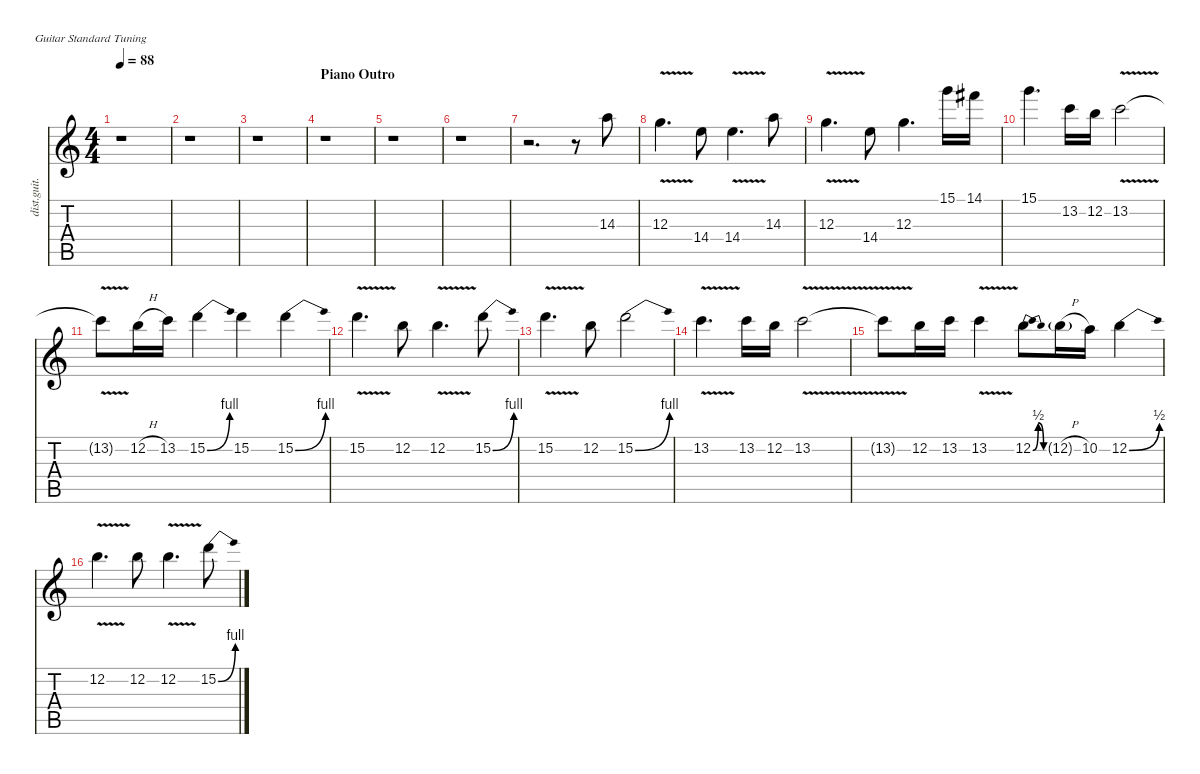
\defaultSystemsLayout 4
\hideDynamics
\bracketExtendMode nobrackets
\otherSystemsTrackNameOrientation horizontal
\track ("Guitar 4" "dist.guit.") {instrument distortionguitar}
\staff {score tabs}
\tuning (E4 B3 G3 D3 A2 E2)
\ts (4 4)
\tempo 88
\clef g2
\ks c
r.1{dy f beam Down} |
r.1{beam Down} |
r.1{beam Down} |
\section ("" "Piano Outro")
r.1{beam Down} |
r.1{beam Down} |
r.1{beam Down} |
r.2{d beam Down} r.8{beam Down} 14.3.8{beam Down} |
12.3{v}.4{d beam Down} 14.4.8{beam Down} 14.4{v}.4{d beam Down} 14.3.8{beam Down} |
12.3{v}.4{d beam Down} 14.4.8{beam Down} 12.3.4{d beam Down} 15.1.16{beam Down} 14.1{acc #}.16{beam Down} |
15.1.4{d beam Down} 13.2.16{beam Down} 12.2.16{beam Down} 13.2{v}.2{beam Down} |
13.2{v t}.8{beam Down} 12.2{h}.16{beam Down} 13.2.16{beam Down} 15.2{be (bend 0 0 15 4)}.4{beam Down} 15.2.4{beam Down} 15.2{be (bend 0 0 15 4)}.4{beam Down} |
15.2{v}.4{d beam Down} 12.2.8{beam Down} 12.2{v}.4{d beam Down} 15.2{be (bend 0 0 15 4)}.8{beam Down} |
15.2{v}.4{d beam Down} 12.2.8{beam Down} 15.2{be (bend 0 0 15 4)}.2{beam Down} |
13.2{v}.4{d beam Down} 13.2.16{beam Down} 12.2.16{beam Down} 13.2{v}.2{beam Down} |
13.2{v t}.8{beam Down} 12.2.16{beam Down} 13.2.16{beam Down} 13.2{v}.4{beam Down} 12.2{be (bendrelease 0 0 15 2 45 2 60 0)}.8{beam Down} 12.2{h g}.16{dy mp beam Down} 10.2.16{dy f beam Down} 12.2{be (bend 0 0 30 2)}.4{beam Down} |
12.2{v}.4{d beam Down} 12.2.8{beam Down} 12.2{v}.4{d beam Down} 15.2{be (bend 0 0 15 4)}.8{beam Down}
